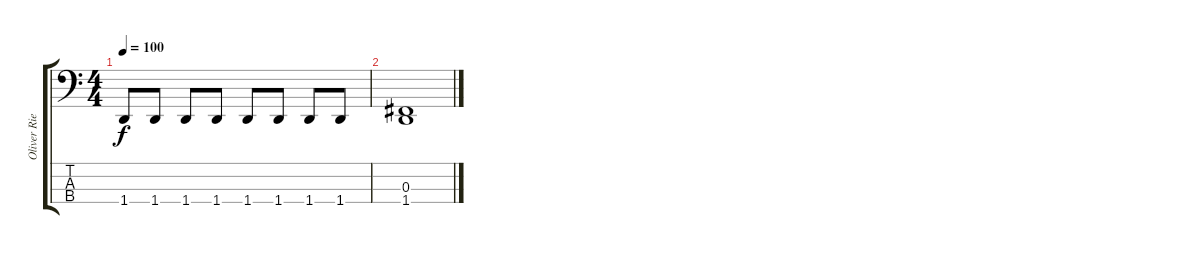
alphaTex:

\track ("Oliver Riedel - Bass" "Oliver Rie") {instrument electricbassfinger}
\staff {score tabs}
\tuning (E2 B1 Gb1 Db1) {hide}
\ts (4 4)
\tempo 100
\clef f4
\ks c
1.4.8{dy f} 1.4.8 1.4.8 1.4.8 1.4.8 1.4.8 1.4.8 1.4.8 |
(0.3 1.4).1
